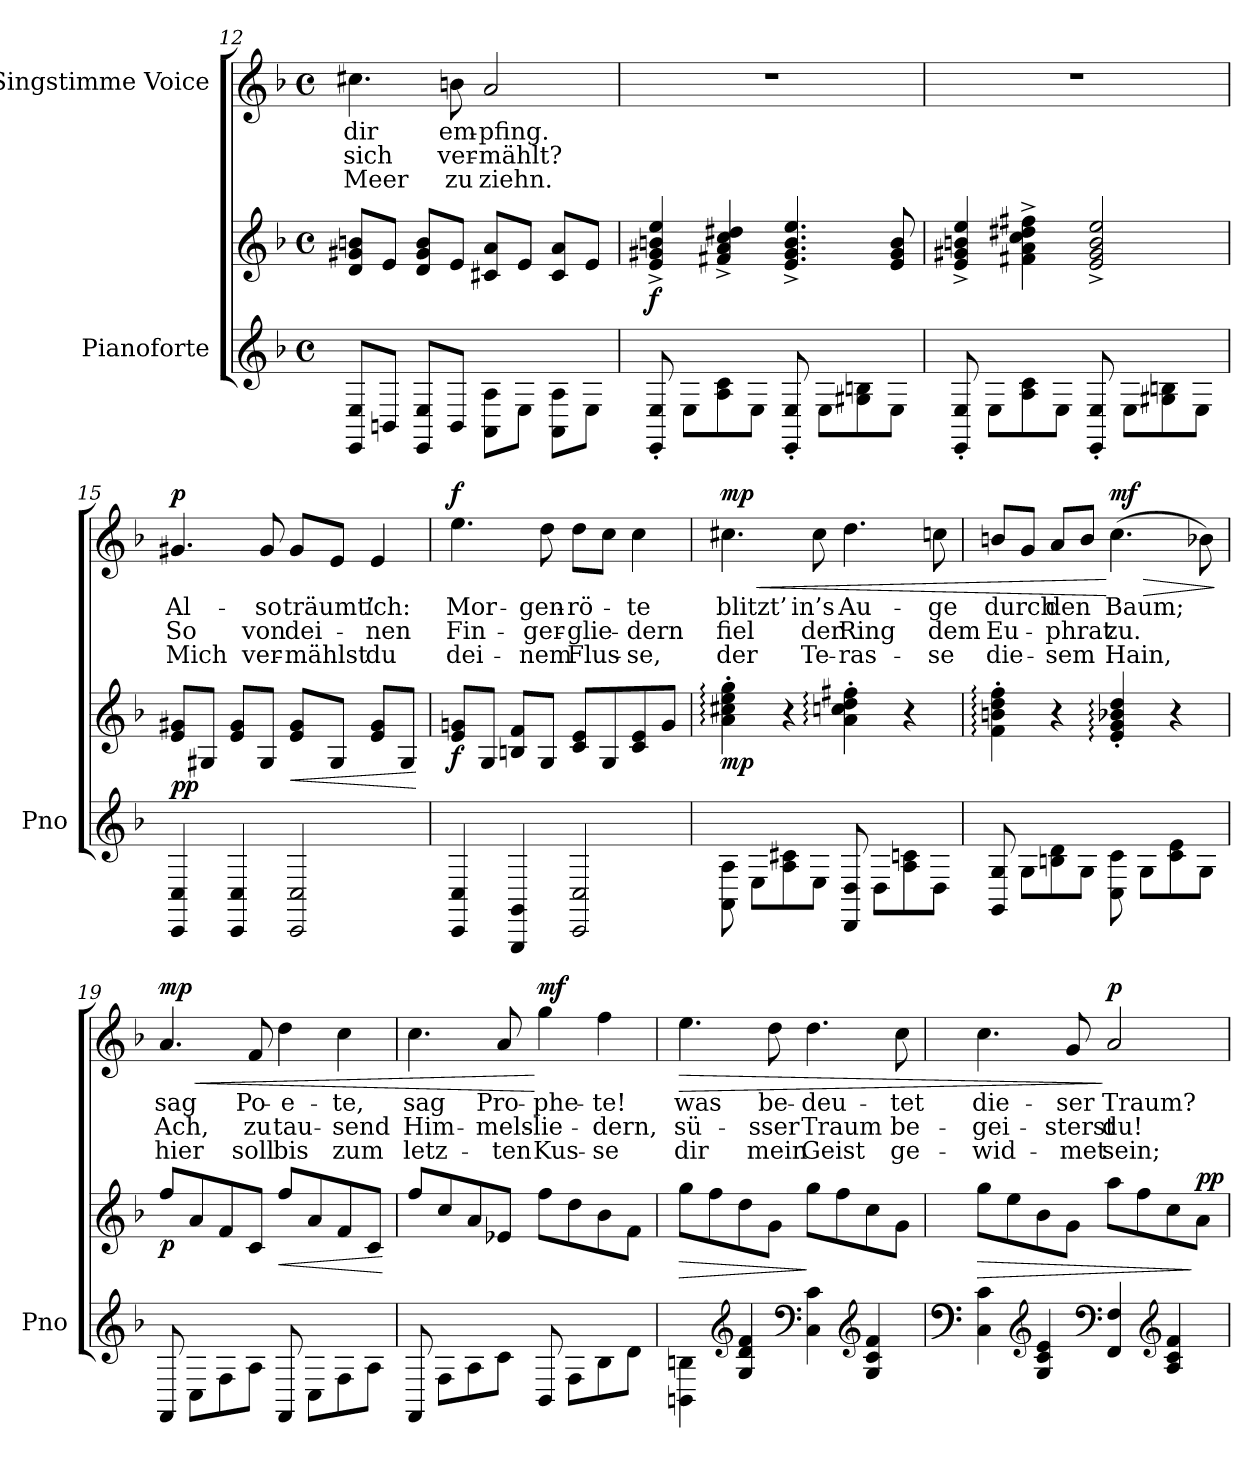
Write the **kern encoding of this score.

**kern	**kern	**dynam	**kern	**text	**text	**text	**dynam
*part2	*part2	*part2	*part1	*part1	*part1	*part1	*part1
*staff3	*staff2	*staff2/3	*staff1	*staff1	*staff1	*staff1	*staff1
*I"Pianoforte	*	*	*I"Singstimme Voice	*	*	*	*
*I'Pno	*	*	*	*	*	*	*
*clefG2	*clefG2	*	*clefG2	*	*	*	*
*k[b-]	*k[b-]	*	*k[b-]	*	*	*	*
*M4/4	*M4/4	*	*M4/4	*	*	*	*
*met(c)	*met(c)	*	*met(c)	*	*	*	*
=12	=12	=12	=12	=12	=12	=12	=12
!	!	!	!	!LO:LY:b	!LO:LY:b	!LO:LY:b	!
8EE/ 8E/L	8d/ 8g#X/ 8bn/L	.	4.cc#X\	dir	sich	Meer	.
8BBn/J	8e/J	.	.	.	.	.	.
8EE/ 8E/L	8d/ 8g#/ 8b/L	.	.	.	.	.	.
!	!	!	!	!LO:LY:b	!LO:LY:b	!LO:LY:b	!
8BB/J	8e/J	.	8bn\	em-	ver-	zu	.
!	!	!	!	!LO:LY:b	!LO:LY:b	!LO:LY:b	!
8AA\ 8A\L	8c#X/ 8a/L	.	2a/	-pfing.	-mählt?	ziehn.	.
8E\J	8e/J	.	.	.	.	.	.
8AA\ 8A\L	8c#/ 8a/L	.	.	.	.	.	.
8E\J	8e/J	.	.	.	.	.	.
=13	=13	=13	=13	=13	=13	=13	=13
!	!	!LO:DY:b	!	!	!	!	!
8EE/' 8E/'	4e/^ 4g#X/^ 4bn/^ 4ee/^	f	1r	.	.	.	.
8E\L	.	.	.	.	.	.	.
8A\ 8c\	4f#X/^ 4a/^ 4cc/^ 4dd#X/^	.	.	.	.	.	.
8E\J	.	.	.	.	.	.	.
8EE/' 8E/'	4.e/^ 4.g#/^ 4.b/^ 4.ee/^	.	.	.	.	.	.
8E\L	.	.	.	.	.	.	.
8G#X\ 8Bn\	.	.	.	.	.	.	.
8E\J	8e/ 8g#/ 8b/	.	.	.	.	.	.
=14	=14	=14	=14	=14	=14	=14	=14
8EE/' 8E/'	4e/^ 4g#X/^ 4bn/^ 4ee/^	.	1r	.	.	.	.
8E\L	.	.	.	.	.	.	.
8A\ 8c\	4f#X\^ 4a\^ 4cc\^ 4dd#X\^ 4ff#X\^	.	.	.	.	.	.
8E\J	.	.	.	.	.	.	.
8EE/' 8E/'	2e/^ 2g#/^ 2b/^ 2ee/^	.	.	.	.	.	.
8E\L	.	.	.	.	.	.	.
8G#X\ 8Bn\	.	.	.	.	.	.	.
8E\J	.	.	.	.	.	.	.
!!LO:PB:g=z
=15	=15	=15	=15	=15	=15	=15	=15
!	!	!LO:DY:b	!	!LO:LY:b	!LO:LY:b	!LO:LY:b	!LO:DY:a
4CC/ 4C/	8e/ 8g#X/L	pp	4.g#X/	Al-	So	Mich	p
.	8G#X/J	.	.	.	.	.	.
4CC/ 4C/	8e/ 8g#/L	.	.	.	.	.	.
!	!	!	!	!LO:LY:b	!LO:LY:b	!LO:LY:b	!
.	8G#/J	.	8g#/	-so	von	ver-	.
!	!	!LO:HP:b	!	!LO:LY:b	!LO:LY:b	!LO:LY:b	!
2CC/ 2C/	8e/ 8g#/L	<	8g#/L	träumt’	dei-	-mählst	.
.	8G#/J	.	8e/J	.	.	.	.
!	!	!	!	!LO:LY:b	!LO:LY:b	!LO:LY:b	!
.	8e/ 8g#/L	.	4e/	ich:	-nen	du	.
.	8G#/J	.	.	.	.	.	.
.	.	[	.	.	.	.	.
=16	=16	=16	=16	=16	=16	=16	=16
!	!	!LO:DY:b	!	!LO:LY:b	!LO:LY:b	!LO:LY:b	!LO:DY:a
4CC/ 4C/	8e/ 8gn/L	f	4.ee\	Mor-	Fin-	dei-	f
.	8G/J	.	.	.	.	.	.
4GGG/ 4GG/	8Bn/ 8f/L	.	.	.	.	.	.
!	!	!	!	!LO:LY:b	!LO:LY:b	!LO:LY:b	!
.	8G/J	.	8dd\	-gen-	-ger-	-nem	.
!	!	!	!	!LO:LY:b	!LO:LY:b	!LO:LY:b	!
2CC/ 2C/	8c/ 8e/L	.	8dd\L	-rö-	-glie-	Flus-	.
.	8G/	.	8cc\J	.	.	.	.
!	!	!	!	!LO:LY:b	!LO:LY:b	!LO:LY:b	!
.	8c/ 8e/	.	4cc\	-te	-dern	-se,	.
.	8g/J	.	.	.	.	.	.
=17	=17	=17	=17	=17	=17	=17	=17
!	!	!LO:DY:b	!	!LO:LY:b	!LO:LY:b	!LO:LY:b	!LO:HP:b
!	!	!	!	!	!	!	!LO:DY:n=1:a
8AA\ 8A\	4a\:' 4cc#X\:' 4ee\:' 4gg\:'	mp	4.cc#X\	blitzt’	fiel	der	< mp
8E\L	.	.	.	.	.	.	.
8A\ 8c#X\	4r	.	.	.	.	.	.
!	!	!	!	!LO:LY:b	!LO:LY:b	!LO:LY:b	!
8E\J	.	.	8cc#\	in’s	der	Te-	.
!	!	!	!	!LO:LY:b	!LO:LY:b	!LO:LY:b	!
8DD/ 8D/	4a\:' 4ccn\:' 4dd\:' 4ff#X\:'	.	4.dd\	Au-	Ring	-ras-	.
8D\L	.	.	.	.	.	.	.
8A\ 8cn\	4r	.	.	.	.	.	.
!	!	!	!	!LO:LY:b	!LO:LY:b	!LO:LY:b	!
8D\J	.	.	8ccn\	-ge	dem	-se	.
!!LO:LB:g=z
=18	=18	=18	=18	=18	=18	=18	=18
!	!	!	!	!LO:LY:b	!LO:LY:b	!LO:LY:b	!
8GG/ 8G/	4f\:' 4bn\:' 4dd\:' 4ff\:'	.	8bn/L	durch	Eu-	die-	.
8G\L	.	.	8g/J	.	.	.	.
!	!	!	!	!LO:LY:b	!LO:LY:b	!LO:LY:b	!
8Bn\ 8d\	4r	.	8a/L	den	-phrat	-sem	.
8G\J	.	.	8b/J	.	.	.	.
!	!	!	!	!LO:LY:b	!LO:LY:b	!LO:LY:b	!LO:HP:n=1:b
!	!	!	!	!	!	!	!LO:DY:n=1:a
8C\ 8c\	4e/:' 4g/:' 4b-X/:' 4dd/:'	.	(>4.cc\	Baum;	zu.	Hain,	[ > mf
8G\L	.	.	.	.	.	.	.
8c\ 8e\	4r	.	.	.	.	.	.
8G\J	.	.	8b-X\)	.	.	.	.
.	.	.	.	.	.	.	]
=19	=19	=19	=19	=19	=19	=19	=19
!	!	!LO:DY:b	!	!LO:LY:b	!LO:LY:b	!LO:LY:b	!LO:HP:b
!	!	!	!	!	!	!	!LO:DY:n=1:a
8FF/	8ff/L	p	4.a/	sag	Ach,	hier	< mp
8C\L	8a/	.	.	.	.	.	.
8F\	8f/	.	.	.	.	.	.
!	!	!	!	!LO:LY:b	!LO:LY:b	!LO:LY:b	!
8A\J	8c/J	.	8f/	Po-	zu	soll	.
!	!	!LO:HP:b	!	!LO:LY:b	!LO:LY:b	!LO:LY:b	!
8FF/	8ff/L	<	4dd\	-e-	tau-	bis	.
8C\L	8a/	.	.	.	.	.	.
!	!	!	!	!LO:LY:b	!LO:LY:b	!LO:LY:b	!
8F\	8f/	.	4cc\	-te,	-send	zum	.
8A\J	8c/J	.	.	.	.	.	.
.	.	[	.	.	.	.	.
=20	=20	=20	=20	=20	=20	=20	=20
!	!	!	!	!LO:LY:b	!LO:LY:b	!LO:LY:b	!
8FF/	8ff/L	.	4.cc\	sag	Him-	letz-	.
8F\L	8cc/	.	.	.	.	.	.
8A\	8a/	.	.	.	.	.	.
!	!	!	!	!LO:LY:b	!LO:LY:b	!LO:LY:b	!
8c\J	8e-X/J	.	8a/	Pro-	-mels-	-ten	.
!	!	!	!	!LO:LY:b	!LO:LY:b	!LO:LY:b	!LO:DY:n=1:a
8BB-/	8ff\L	.	4gg\	-phe-	-lie-	Kus-	[ mf
8F\L	8dd\	.	.	.	.	.	.
!	!	!	!	!LO:LY:b	!LO:LY:b	!LO:LY:b	!
8B-\	8b-\	.	4ff\	-te!	-dern,	-se	.
8d\J	8f\J	.	.	.	.	.	.
!!LO:LB:g=z
=21	=21	=21	=21	=21	=21	=21	=21
!	!	!LO:HP:b	!	!LO:LY:b	!LO:LY:b	!LO:LY:b	!LO:HP:b
4BBn\ 4Bn\	8gg\L	>	4.ee\	was	sü-	dir	>
.	8ff\	.	.	.	.	.	.
*clefG2	*	*	*	*	*	*	*
4G/ 4d/ 4f/	8dd\	.	.	.	.	.	.
!	!	!	!	!LO:LY:b	!LO:LY:b	!LO:LY:b	!
.	8g\J	.	8dd\	be-	-sser	mein	.
*clefF4	*	*	*	*	*	*	*
!	!	!	!	!LO:LY:b	!LO:LY:b	!LO:LY:b	!
4C\ 4c\	8gg\L	]	4.dd\	-deu-	Traum	Geist	.
.	8ff\	.	.	.	.	.	.
*clefG2	*	*	*	*	*	*	*
4G/ 4c/ 4f/	8cc\	.	.	.	.	.	.
!	!	!	!	!LO:LY:b	!LO:LY:b	!LO:LY:b	!
.	8g\J	.	8cc\	-tet	be-	ge-	.
=22	=22	=22	=22	=22	=22	=22	=22
*clefF4	*	*	*	*	*	*	*
!	!	!LO:HP:b	!	!LO:LY:b	!LO:LY:b	!LO:LY:b	!
4C\ 4c\	8gg\L	>	4.cc\	die-	-gei-	-wid-	.
.	8ee\	.	.	.	.	.	.
*clefG2	*	*	*	*	*	*	*
4G/ 4c/ 4e/	8b-\	.	.	.	.	.	.
!	!	!	!	!LO:LY:b	!LO:LY:b	!LO:LY:b	!
.	8g\J	.	8g/	-ser	-sterst	-met	.
*clefF4	*	*	*	*	*	*	*
!	!	!	!	!LO:LY:b	!LO:LY:b	!LO:LY:b	!LO:DY:n=1:a
4FF/ 4F/	8aa\L	.	2a/	Traum?	du!	sein;	] p
.	8ff\	.	.	.	.	.	.
*clefG2	*	*	*	*	*	*	*
4A/ 4c/ 4f/	8cc\	.	.	.	.	.	.
!	!	!LO:DY:n=1:a	!	!	!	!	!
.	8a\J	] pp	.	.	.	.	.
=	=	=	=	=	=	=	=
*-	*-	*-	*-	*-	*-	*-	*-
